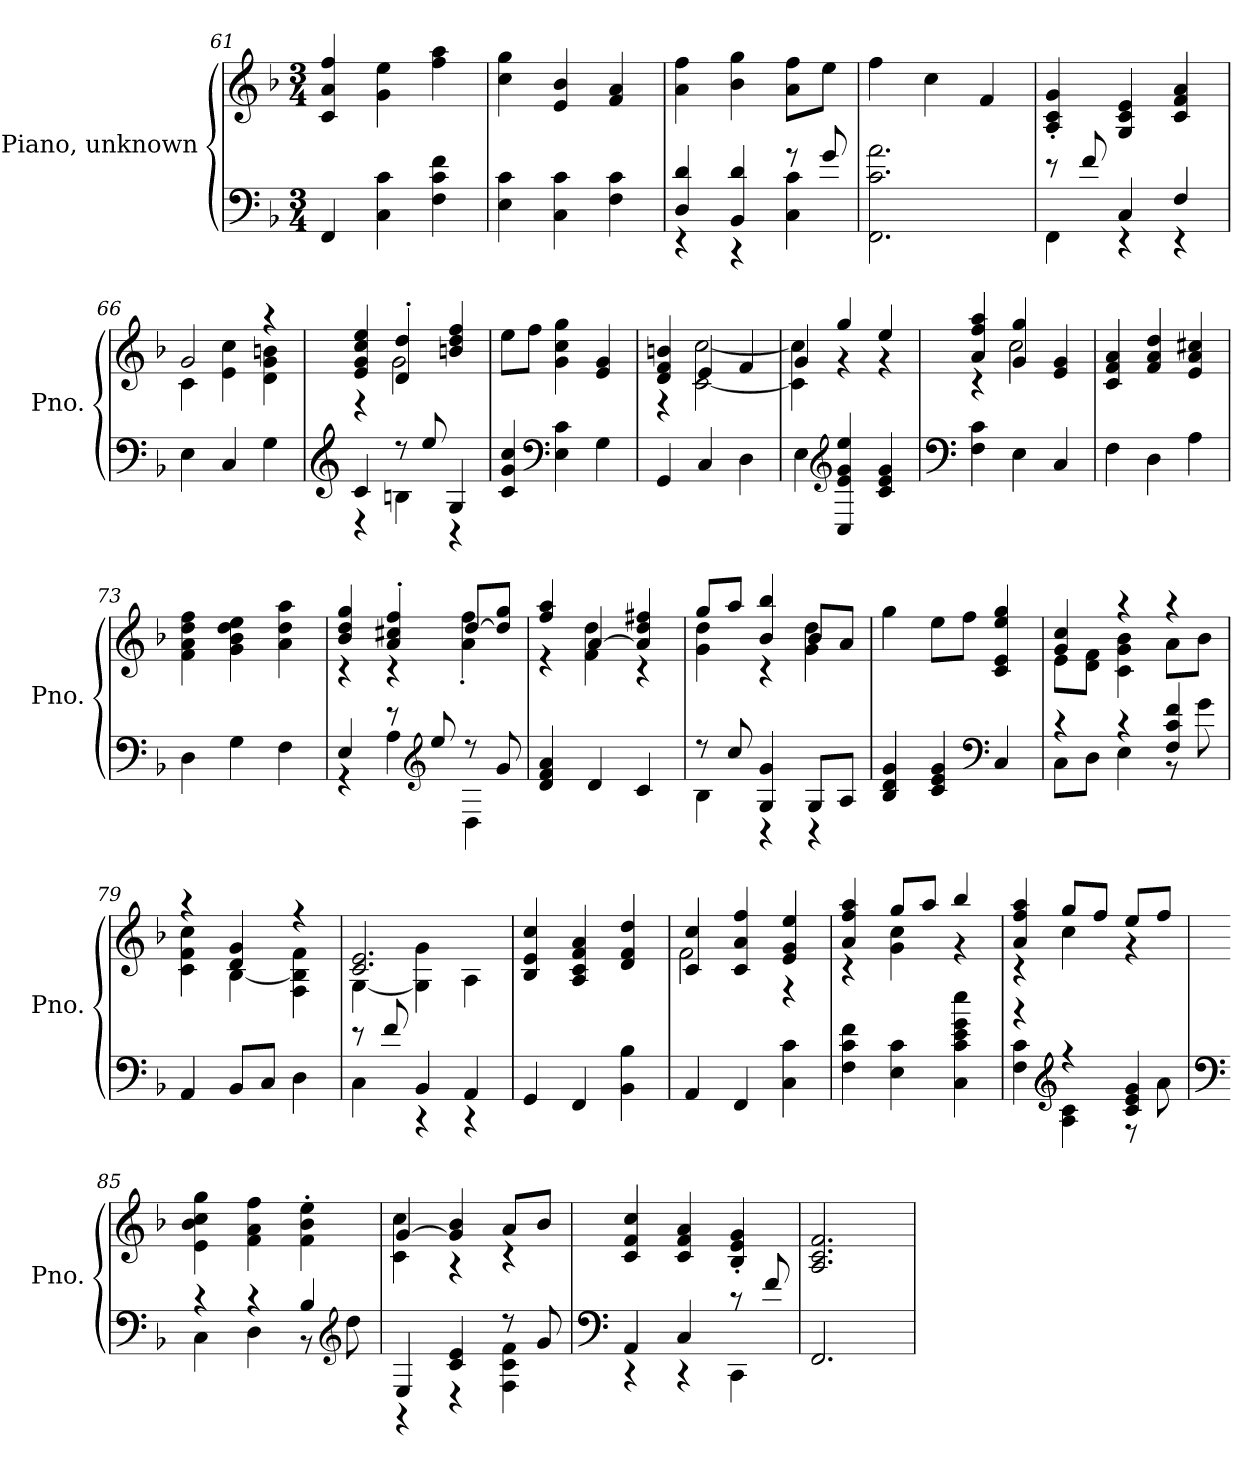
**kern	**kern
*part1	*part1
*staff2	*staff1
*I"Piano, unknown	*
*I'Pno.	*
!!LO:LB:g=z
*clefF4	*clefG2
*k[b-]	*k[b-]
*M3/4	*M3/4
=61	=61
4FF/	4c/ 4a/ 4ff/
4C\ 4c\	4g\ 4ee\
4F\ 4c\ 4f\	4ff\ 4aa\
=62	=62
4E\ 4c\	4cc\ 4gg\
4C\ 4c\	4e/ 4b-/
4F\ 4c\	4f/ 4a/
=63	=63
*^	*
4D/ 4d/	4r	4a\ 4ff\
4BB-/ 4d/	4r	4b-\ 4gg\
8r	4C\ 4c\	8a\ 8ff\L
8g/	.	8ee\J
*v	*v	*
=64	=64
2.FF\ 2.c\ 2.a\	4ff\
.	4cc\
.	4f/
=65	=65
*^	*
8r	4FF\	4A/' 4c/' 4g/'
8f/	.	.
4C/	4r	4G/ 4c/ 4e/
4F/	4r	4c/ 4f/ 4a/
*v	*v	*
=66	=66
*	*^
4E\	2g/	4c\
4C/	.	4e\ 4cc\
4G\	4r	4d\ 4g\ 4bn\
=67	=67	=67
*clefG2	*	*
*^	*	*
4c/	4r	4e/ 4g/ 4cc/ 4ee/	4r
8r	4Bn\	4d/' 4dd/'	2g\
8ee/	.	.	.
4G/	4r	4bn/ 4dd/ 4ff/	.
*v	*v	*	*
*	*v	*v
=68	=68
4c/ 4g/ 4cc/	8ee\L
.	8ff\J
*clefF4	*
4E\ 4c\	4g\ 4cc\ 4gg\
4G\	4e/ 4g/
!!LO:LB:g=z
=69	=69
*	*^
4GG/	4d/ 4f/ 4bn/	4r
4C/	4e/	[2c\ [2cc\
4D\	4f/	.
=70	=70	=70
4E\	4g/	4c\] 4cc\]
*clefG2	*	*
4C/ 4e/ 4g/ 4ee/	4gg/	4r
4c/ 4e/ 4g/	4ee/	4r
=71	=71	=71
*clefF4	*	*
4F\ 4c\	4a/ 4ff/ 4aa/	4r
4E\	4g/ 4gg/	2cc\
4C/	4e/ 4g/	.
*	*v	*v
=72	=72
4F\	4c/ 4f/ 4a/
4D\	4f/ 4a/ 4dd/
4A\	4e/ 4a/ 4cc#X/
=73	=73
4D\	4f\ 4a\ 4dd\ 4ff\
4G\	4g\ 4b-\ 4dd\ 4ee\
4F\	4a\ 4dd\ 4aa\
=74	=74
*^	*^
4E/	4r	4b-/ 4dd/ 4gg/	4r
8r	4A\	4a/' 4cc#X/' 4ff/'	4r
*clefG2	*	*	*
8ee/	.	.	.
8r	4D\	[8dd/L	4a\' 4ff\'
8g/	.	8dd/] 8gg/J	.
*v	*v	*	*
=75	=75	=75
4d/ 4f/ 4a/	4ff/ 4aa/	4r
4d/	[4a/	4f\ 4dd\
4c/	4a/] 4dd/ 4ff#X/	4r
!!LO:LB:g=z	!!
=76	=76	=76
*^	*	*
8r	4B-\	8gg/L	4g\ 4dd\
8cc/	.	8aa/J	.
4G/ 4g/	4r	4b-/ 4bb-/	4r
8G/L	4r	8b-/L	4g\ 4dd\
8A/J	.	8a/J	.
*v	*v	*	*
*	*v	*v
=77	=77
4B-/ 4d/ 4g/	4gg\
4c/ 4e/ 4g/	8ee\L
.	8ff\J
*clefF4	*
4C/	4c/ 4e/ 4ee/ 4gg/
=78	=78
*^	*^
4r	8C\L	4g/ 4cc/	8e\L
.	8D\J	.	8d\ 8f\J
4r	4E\	4r	4c\ 4g\ 4b-\
4F/ 4c/ 4f/	8r	4r	8a\L
.	8g\	.	8b-\J
*v	*v	*	*
=79	=79	=79
4AA/	4r	4c\ 4f\ 4cc\
8BB-/L	4d/ 4g/	[4B-\
8C/J	.	.
4D\	4r	4F\ 4B-\] 4f\
=80	=80	=80
*^	*	*
8r	4C\	2.c/ 2.e/	[4G\
8f/	.	.	.
4BB-/	4r	.	4G\] 4g\
4AA/	4r	.	4A\
*v	*v	*	*
*	*v	*v
=81	=81
4GG/	4B-/ 4e/ 4cc/
4FF/	4A/ 4c/ 4f/ 4a/
4BB-\ 4B-\	4d/ 4f/ 4dd/
=82	=82
*	*^
4AA/	4c/ 4cc/	2f\
4FF/	4c/ 4a/ 4ff/	.
4C\ 4c\	4e/ 4g/ 4ee/	4r
!!LO:LB:g=z	!!
=83	=83	=83
4F\ 4c\ 4f\	4a/ 4ff/ 4aa/	4r
4E\ 4c\	8gg/L	4g\ 4cc\
.	8aa/J	.
4C\ 4c\ 4e\ 4g\ 4ee\	4bb-/	4r
=84	=84	=84
*^	*	*
4r	4F\ 4c\	4a/ 4ff/ 4aa/	4r
*clefG2	*	*	*
4r	4A\ 4c\	8gg/L	4cc\
.	.	8ff/J	.
4c/ 4e/ 4g/	8r	8ee/L	4r
.	8a\	8ff/J	.
*	*	*v	*v
=85	=85	=85
*clefF4	*	*
4r	4C\	4e\ 4b-\ 4cc\ 4gg\
4r	4D\	4f\ 4a\ 4ff\
4B-/	8r	4f\' 4b-\' 4ee\'
*clefG2	*	*
.	8dd\	.
=86	=86	=86
*	*	*^
4E/	4r	[4g/	4c\ 4cc\
4c/ 4e/	4r	4g/] 4b-/	4r
8r	4F\ 4c\ 4f\	8a/L	4r
8g/	.	8b-/J	.
*	*	*v	*v
=87	=87	=87
*clefF4	*	*
4AA/	4r	4c/ 4f/ 4cc/
4C/	4r	4c/ 4f/ 4a/
8r	4CC\	4B-/' 4e/' 4g/'
8f/	.	.
*v	*v	*
=88	=88
2.FF/	2.A/ 2.c/ 2.f/
=	=
*-	*-
